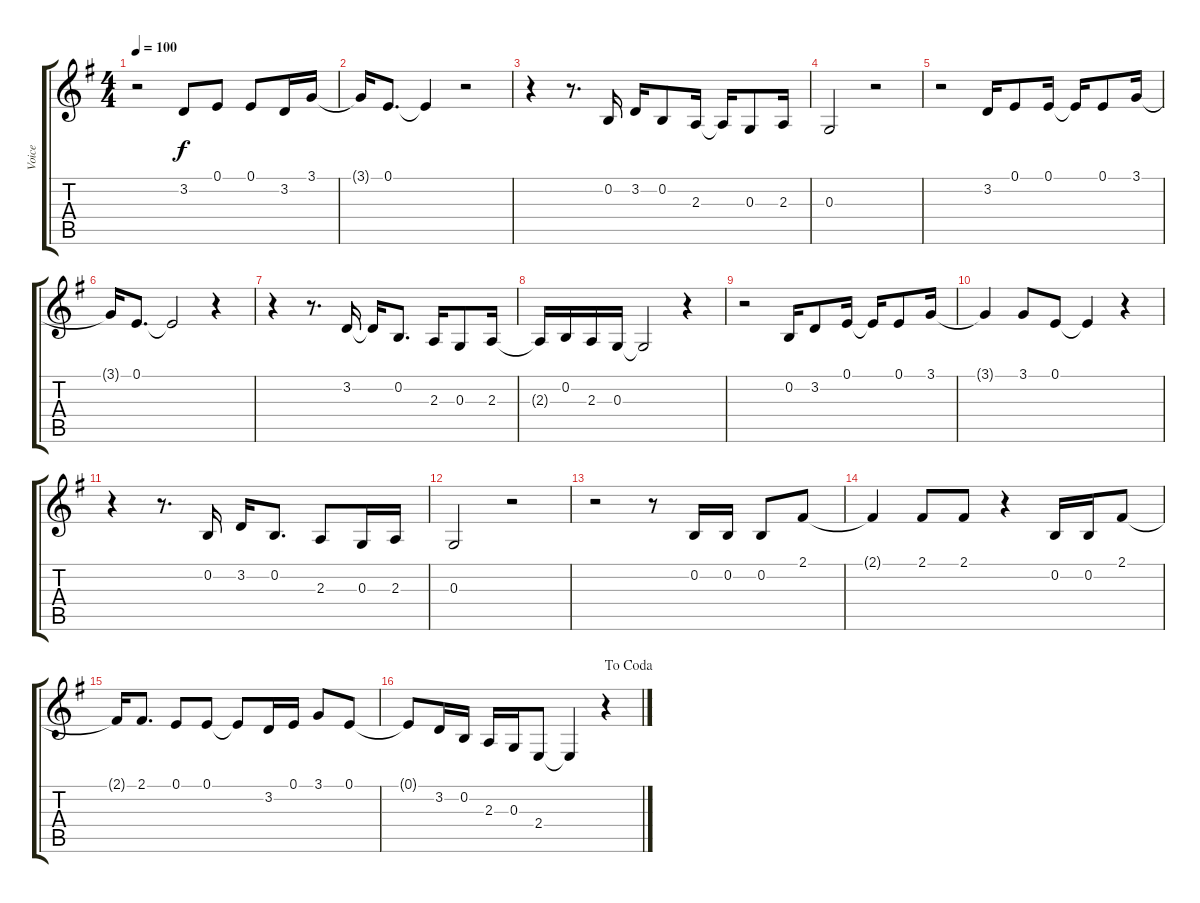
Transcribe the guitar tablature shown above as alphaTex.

\track ("Voice" "Voice") {instrument tenorsax}
\staff {score tabs}
\tuning (E4 B3 G3 D3 A2 E2) {hide}
\ts (4 4)
\tempo 100
\clef g2
\ks eminor
r.2{dy f} 3.2.8 0.1.8 0.1.8 3.2.16 3.1.16 |
3.1{t}.16 0.1.8{d} 0.1{t}.4 r.2 |
r.4 r.8{d} 0.2.16 3.2.16 0.2.8 2.3.16 2.3{t}.16 0.3.8 2.3.16 |
0.3.2 r.2 |
r.2 3.2.16 0.1.8 0.1.16 0.1{t}.16 0.1.8 3.1.16 |
3.1{t}.16 0.1.8{d} 0.1{t}.2 r.4 |
r.4 r.8{d} 3.2.16 3.2{t}.16 0.2.8{d} 2.3.16 0.3.8 2.3.16 |
2.3{t}.16 0.2.16 2.3.16 0.3.16 0.3{t}.2 r.4 |
r.2 0.2.16 3.2.8 0.1.16 0.1{t}.16 0.1.8 3.1.16 |
3.1{t}.4 3.1.8 0.1.8 0.1{t}.4 r.4 |
r.4 r.8{d} 0.2.16 3.2.16 0.2.8{d} 2.3.8 0.3.16 2.3.16 |
0.3.2 r.2 |
r.2 r.8 0.2.16 0.2.16 0.2.8 2.1.8 |
2.1{t}.4 2.1.8 2.1.8 r.4 0.2.16 0.2.16 2.1.8 |
2.1{t}.16 2.1.8{d} 0.1.8 0.1.8 0.1{t}.8 3.2.16 0.1.16 3.1.8 0.1.8 |
\jump dacoda
0.1{t}.8 3.2.16 0.2.16 2.3.16 0.3.16 2.4.8 2.4{t}.4 r.4
